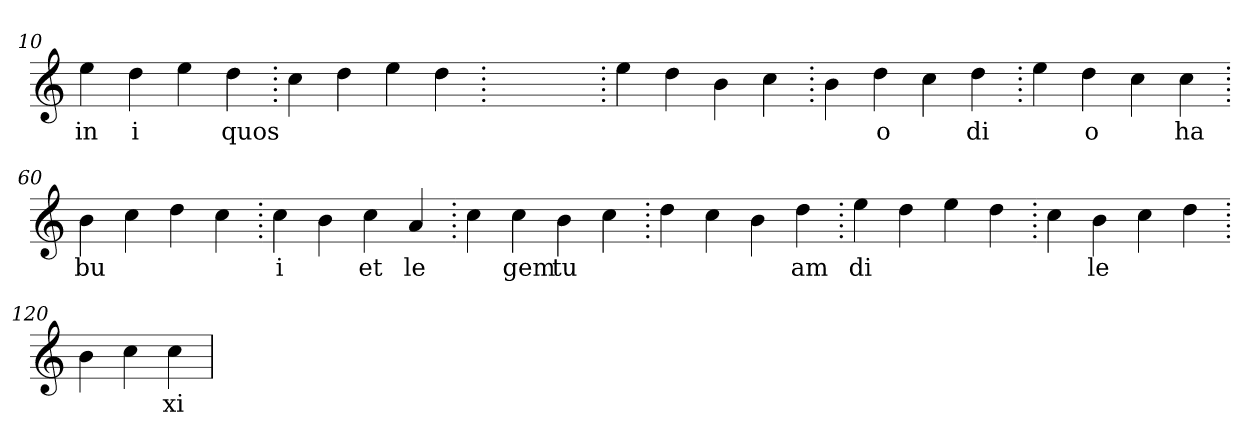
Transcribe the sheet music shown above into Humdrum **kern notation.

**kern	**text
*part1	*part1
*staff1	*staff1
*clefG2	*
=10.	=10.
4ee	in
4dd	i
4ee	.
4dd	quos
=20.	=20.
4cc	.
4dd	.
4ee	.
4dd	.
=30.	=30.
1ryy	.
=30.	=30.
4ee	.
4dd	.
4b	.
4cc	.
=40.	=40.
4b	.
4dd	o
4cc	.
4dd	di
=50.	=50.
4ee	.
4dd	o
4cc	.
4cc	ha
=60.	=60.
4b	bu
4cc	.
4dd	.
4cc	.
=70.	=70.
4cc	i
4b	.
4cc	et
4a	le
=80.	=80.
4cc	.
4cc	gem
4b	tu
4cc	.
=90.	=90.
4dd	.
4cc	.
4b	.
4dd	am
=100.	=100.
4ee	di
4dd	.
4ee	.
4dd	.
=110.	=110.
4cc	.
4b	le
4cc	.
4dd	.
=120.	=120.
4b	.
4cc	.
4cc	xi
=	=
*-	*-
